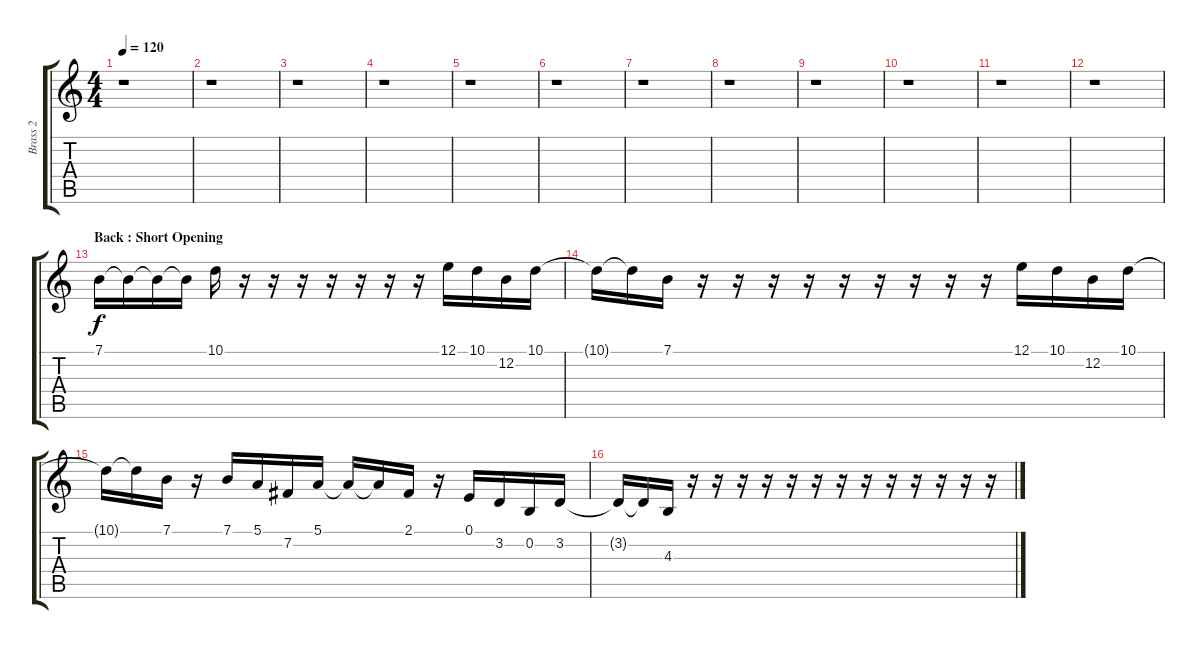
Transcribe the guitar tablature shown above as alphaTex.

\track ("Brass 2" "Brass 2") {instrument brasssection}
\staff {score tabs}
\tuning (E4 B3 G3 D3 A2 E2) {hide}
\ts (4 4)
\tempo 120
\clef g2
\ks c
r.1{dy f} |
r.1 |
r.1 |
r.1 |
r.1 |
r.1 |
r.1 |
r.1 |
r.1 |
r.1 |
r.1 |
r.1 |
\section ("" "Back : Short Opening")
7.1.16 7.1{t}.16 7.1{t}.16 7.1{t}.16 10.1.16 r.16 r.16 r.16 r.16 r.16 r.16 r.16 12.1.16 10.1.16 12.2.16 10.1.16 |
10.1{t}.16 10.1{t}.16 7.1.16 r.16 r.16 r.16 r.16 r.16 r.16 r.16 r.16 r.16 12.1.16 10.1.16 12.2.16 10.1.16 |
10.1{t}.16 10.1{t}.16 7.1.16 r.16 7.1.16 5.1.16 7.2.16 5.1.16 5.1{t}.16 5.1{t}.16 2.1.16 r.16 0.1.16 3.2.16 0.2.16 3.2.16 |
3.2{t}.16 3.2{t}.16 4.3.16 r.16 r.16 r.16 r.16 r.16 r.16 r.16 r.16 r.16 r.16 r.16 r.16 r.16
